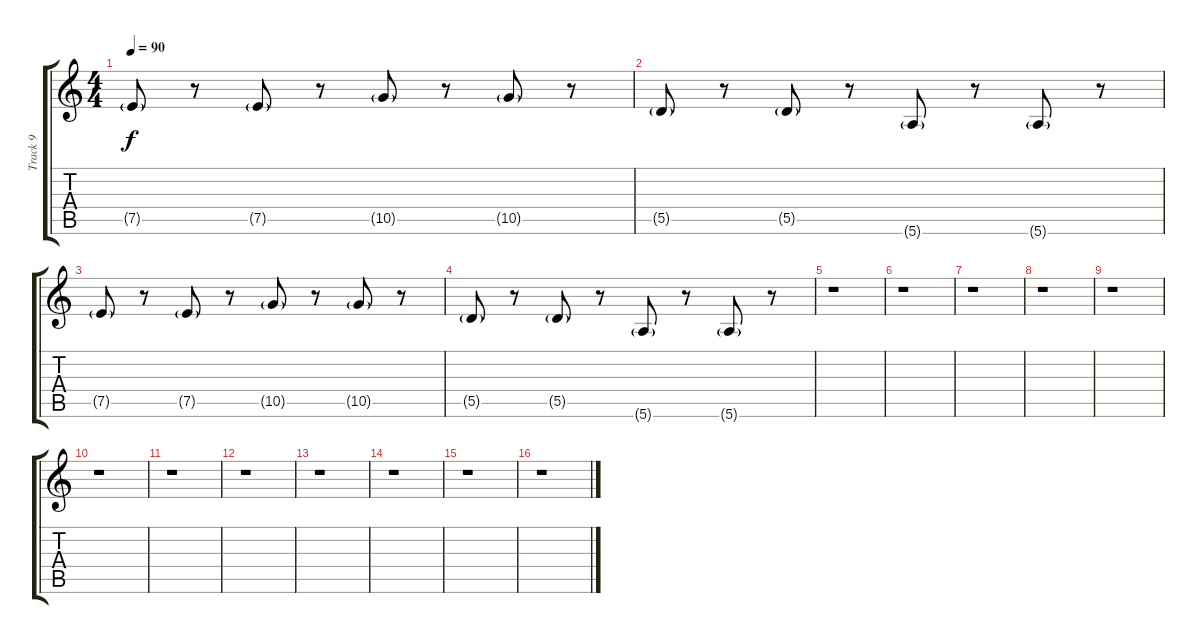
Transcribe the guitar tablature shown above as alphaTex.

\track ("Track 9" "Track 9") {instrument distortionguitar}
\staff {score tabs}
\tuning (E4 B3 G3 D3 A2 E2) {hide}
\ts (4 4)
\tempo 90
\clef g2
\ks c
7.5{g}.8{txt "" dy f instrument distortionguitar} r.8 7.5{g}.8 r.8 10.5{g}.8 r.8 10.5{g}.8 r.8 |
5.5{g}.8 r.8 5.5{g}.8 r.8{txt ""} 5.6{g}.8 r.8 5.6{g}.8 r.8 |
7.5{g}.8 r.8 7.5{g}.8 r.8 10.5{g}.8 r.8 10.5{g}.8 r.8 |
5.5{g}.8 r.8 5.5{g}.8 r.8 5.6{g}.8 r.8 5.6{g}.8 r.8 |
r.1 |
r.1 |
r.1 |
r.1 |
r.1 |
r.1 |
r.1 |
r.1 |
r.1 |
r.1 |
r.1 |
r.1
